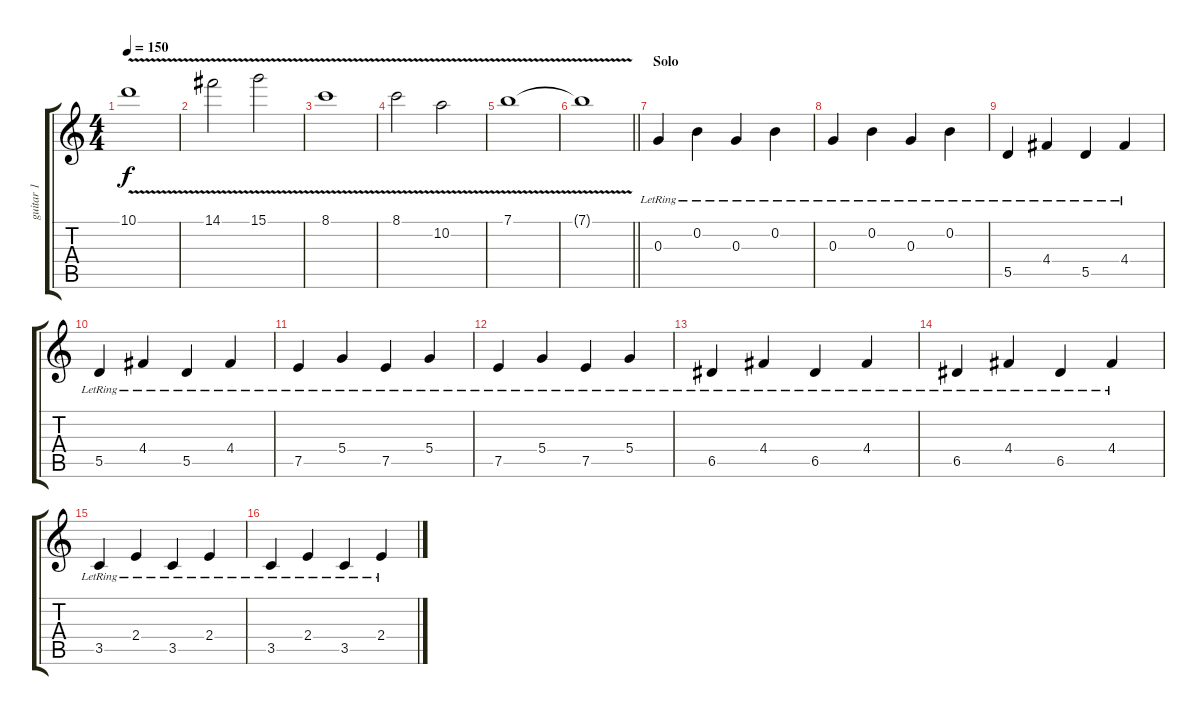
\track ("guitar 1" "guitar 1") {instrument electricguitarclean}
\staff {score tabs}
\tuning (E4 B3 G3 D3 A2 E2) {hide}
\ts (4 4)
\tempo 150
\clef g2
\ks c
10.1{v}.1{dy f} |
14.1{v}.2 15.1{v}.2 |
8.1{v}.1 |
8.1{v}.2 10.2{v}.2 |
7.1{v}.1 |
\barLineRight lightlight
7.1{t}.1 |
\section ("" "Solo")
0.3{lr}.4{volume 11 instrument electricguitarclean} 0.2{lr}.4 0.3{lr}.4 0.2{lr}.4 |
0.3{lr}.4 0.2{lr}.4 0.3{lr}.4 0.2{lr}.4 |
5.5{lr}.4 4.4{lr}.4 5.5{lr}.4 4.4{lr}.4 |
5.5{lr}.4 4.4{lr}.4 5.5{lr}.4 4.4{lr}.4 |
7.5{lr}.4 5.4{lr}.4 7.5{lr}.4 5.4{lr}.4 |
7.5{lr}.4 5.4{lr}.4 7.5{lr}.4 5.4{lr}.4 |
6.5{lr}.4 4.4{lr}.4 6.5{lr}.4 4.4{lr}.4 |
6.5{lr}.4 4.4{lr}.4 6.5{lr}.4 4.4{lr}.4 |
3.5{lr}.4 2.4{lr}.4 3.5{lr}.4 2.4{lr}.4 |
3.5{lr}.4 2.4{lr}.4 3.5{lr}.4 2.4{lr}.4
